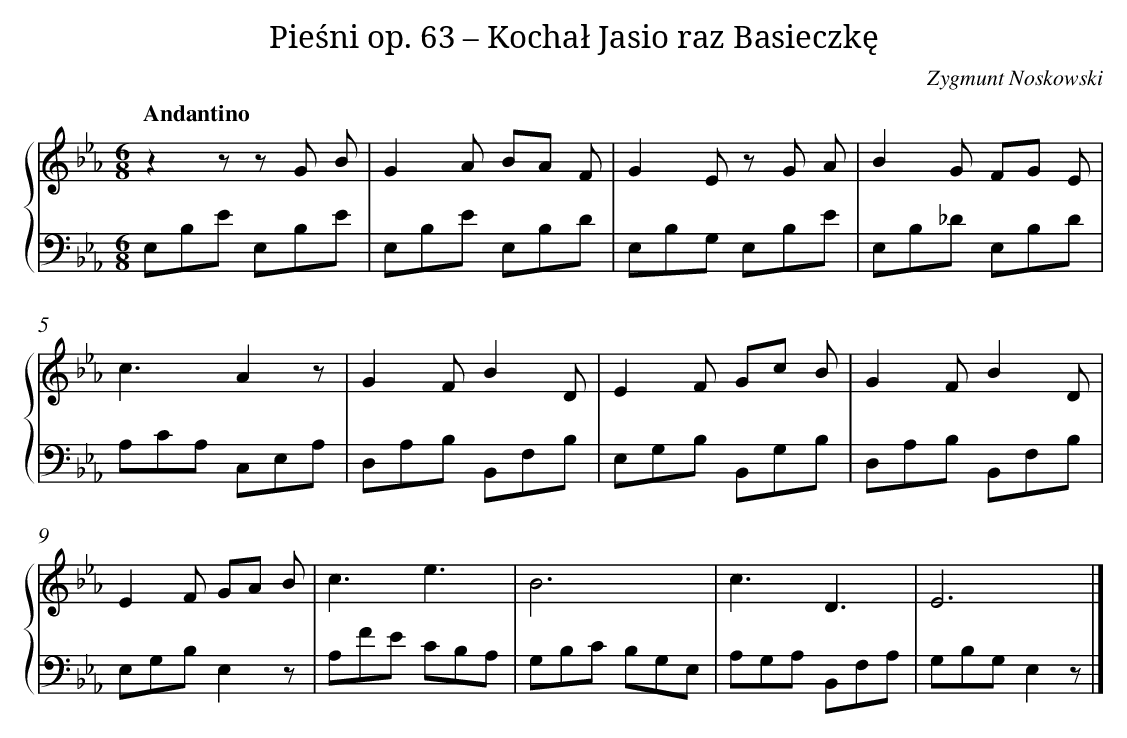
X:1
T: Pieśni op. 63 – Kochał Jasio raz Basieczkę
C: Zygmunt Noskowski
L: 1/8
M: 6/8
Q: "Andantino"
%%staves {1 2}
V: 1 clef=treble
V: 2 clef=bass
K: Eb
[V:1] z2z z G B |
[V:2] E,B,E E,B,E |
[V:1] G2A BA F |
[V:2] E,B,E E,B,D |
[V:1] G2E z G A |
[V:2] E,B,G, E,B,E |
[V:1] B2G FG E |
[V:2] E,B,_D E,B,D |
[V:1] c3A2z |
[V:2] A,CA, C,E,A, |
[V:1] G2FB2D |
[V:2] D,A,B, B,,F,B, |
[V:1] E2F Gc B |
[V:2] E,G,B, B,,G,B, |
[V:1] G2FB2D |
[V:2] D,A,B, B,,F,B, |
[V:1] E2F GA B |
[V:2] E,G,B,E,2z |
[V:1] c3e3 |
[V:2] A,FE CB,A, |
[V:1] B6 |
[V:2] G,B,C B,G,E, |
[V:1] c3D3 |
[V:2] A,G,A, B,,F,A, |
[V:1] E6 |]
[V:2] G,B,G,E,2z |]
